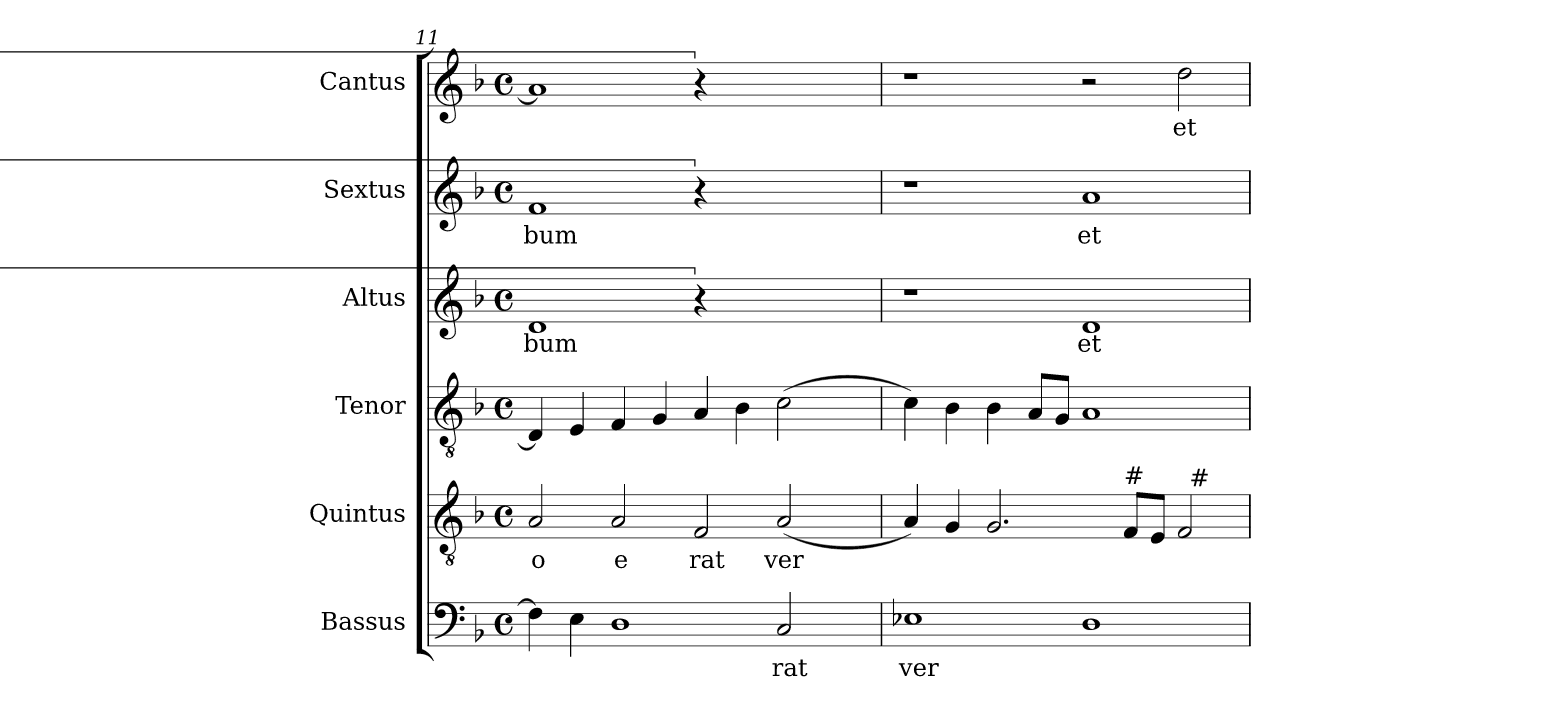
**kern	**text	**kern	**text	**kern	**kern	**text	**kern	**text	**kern	**text
*part6	*part6	*part5	*part5	*part4	*part3	*part3	*part2	*part2	*part1	*part1
*staff6	*staff6	*staff5	*staff5	*staff4	*staff3	*staff3	*staff2	*staff2	*staff1	*staff1
*I"Bassus	*	*I"Quintus	*	*I"Tenor	*I"Altus	*	*I"Sextus	*	*I"Cantus	*
*I'Bassus	*	*I'Quintus	*	*I'Tenor	*I'Altus	*	*I'Sextus	*	*I'Cantus	*
*clefF4	*	*clefGv2	*	*clefGv2	*clefG2	*	*clefG2	*	*clefG2	*
*k[b-]	*	*k[b-]	*	*k[b-]	*k[b-]	*	*k[b-]	*	*k[b-]	*
*F:	*	*F:	*	*F:	*F:	*	*F:	*	*F:	*
*M4/4	*	*M4/4	*	*M4/4	*M4/4	*	*M4/4	*	*M4/4	*
*met(c)	*	*met(c)	*	*met(c)	*met(c)	*	*met(c)	*	*met(c)	*
=11	=11	=11	=11	=11	=11	=11	=11	=11	=11	=11
!	!	!	!LO:LY:b:cj	!	!	!LO:LY:b:cj	!	!LO:LY:b:cj	!	!
4F\]	.	2A/	o	4D/]	1d	bum	1f	bum	1a]	.
4E\	.	.	.	4E/	.	.	.	.	.	.
!	!	!	!LO:LY:b:cj	!	!	!	!	!	!	!
1D	.	2A/	e	4F/	.	.	.	.	.	.
.	.	.	.	4G/	.	.	.	.	.	.
!	!	!	!LO:LY:b:cj	!	!LO:N:vis=1	!	!LO:N:vis=1	!	!LO:N:vis=1	!
.	.	2F/	rat	4A/	4%5r	.	4%5r	.	4%5r	.
.	.	.	.	4B-\	.	.	.	.	.	.
!	!LO:LY:b:cj	!	!LO:LY:b	!	!	!	!	!	!	!
2C/	rat	(<2A/	ver	(>2c\	.	.	.	.	.	.
4ryy	.	4ryy	.	4ryy	.	.	.	.	.	.
=12	=12	=12	=12	=12	=12	=12	=12	=12	=12	=12
!	!LO:LY:b:cj	!	!	!	!	!	!	!	!	!
*	*	*^	*	*	*	*	*	*	*	*
1E-X	ver	4A/)	1ryy	.	4c\)	1r	.	1r	.	1r	.
.	.	4G/	.	.	4B-\	.	.	.	.	.	.
.	.	2.G/	.	.	4B-\	.	.	.	.	.	.
.	.	.	.	.	8A/L	.	.	.	.	.	.
.	.	.	.	.	8G/J	.	.	.	.	.	.
!	!	!	!	!	!	!	!LO:LY:b:cj	!	!LO:LY:b:cj	!	!
1D	.	.	2ryy	.	1A	1d	et	1a	et	2r	.
!	!	!LO:TX:a:t=#	!	!	!	!	!	!	!	!	!
.	.	8F/L	.	.	.	.	.	.	.	.	.
.	.	8E/J	.	.	.	.	.	.	.	.	.
!	!	!	!	!	!	!	!	!	!	!	!LO:LY:b:cj
.	.	2F/	32ryy	.	.	.	.	.	.	2dd\	et
!	!	!	!LO:TX:a:t=#	!	!	!	!	!	!	!	!
.	.	.	4...ryy	.	.	.	.	.	.	.	.
*	*	*v	*v	*	*	*	*	*	*	*	*
=	=	=	=	=	=	=	=	=	=	=
*-	*-	*-	*-	*-	*-	*-	*-	*-	*-	*-
